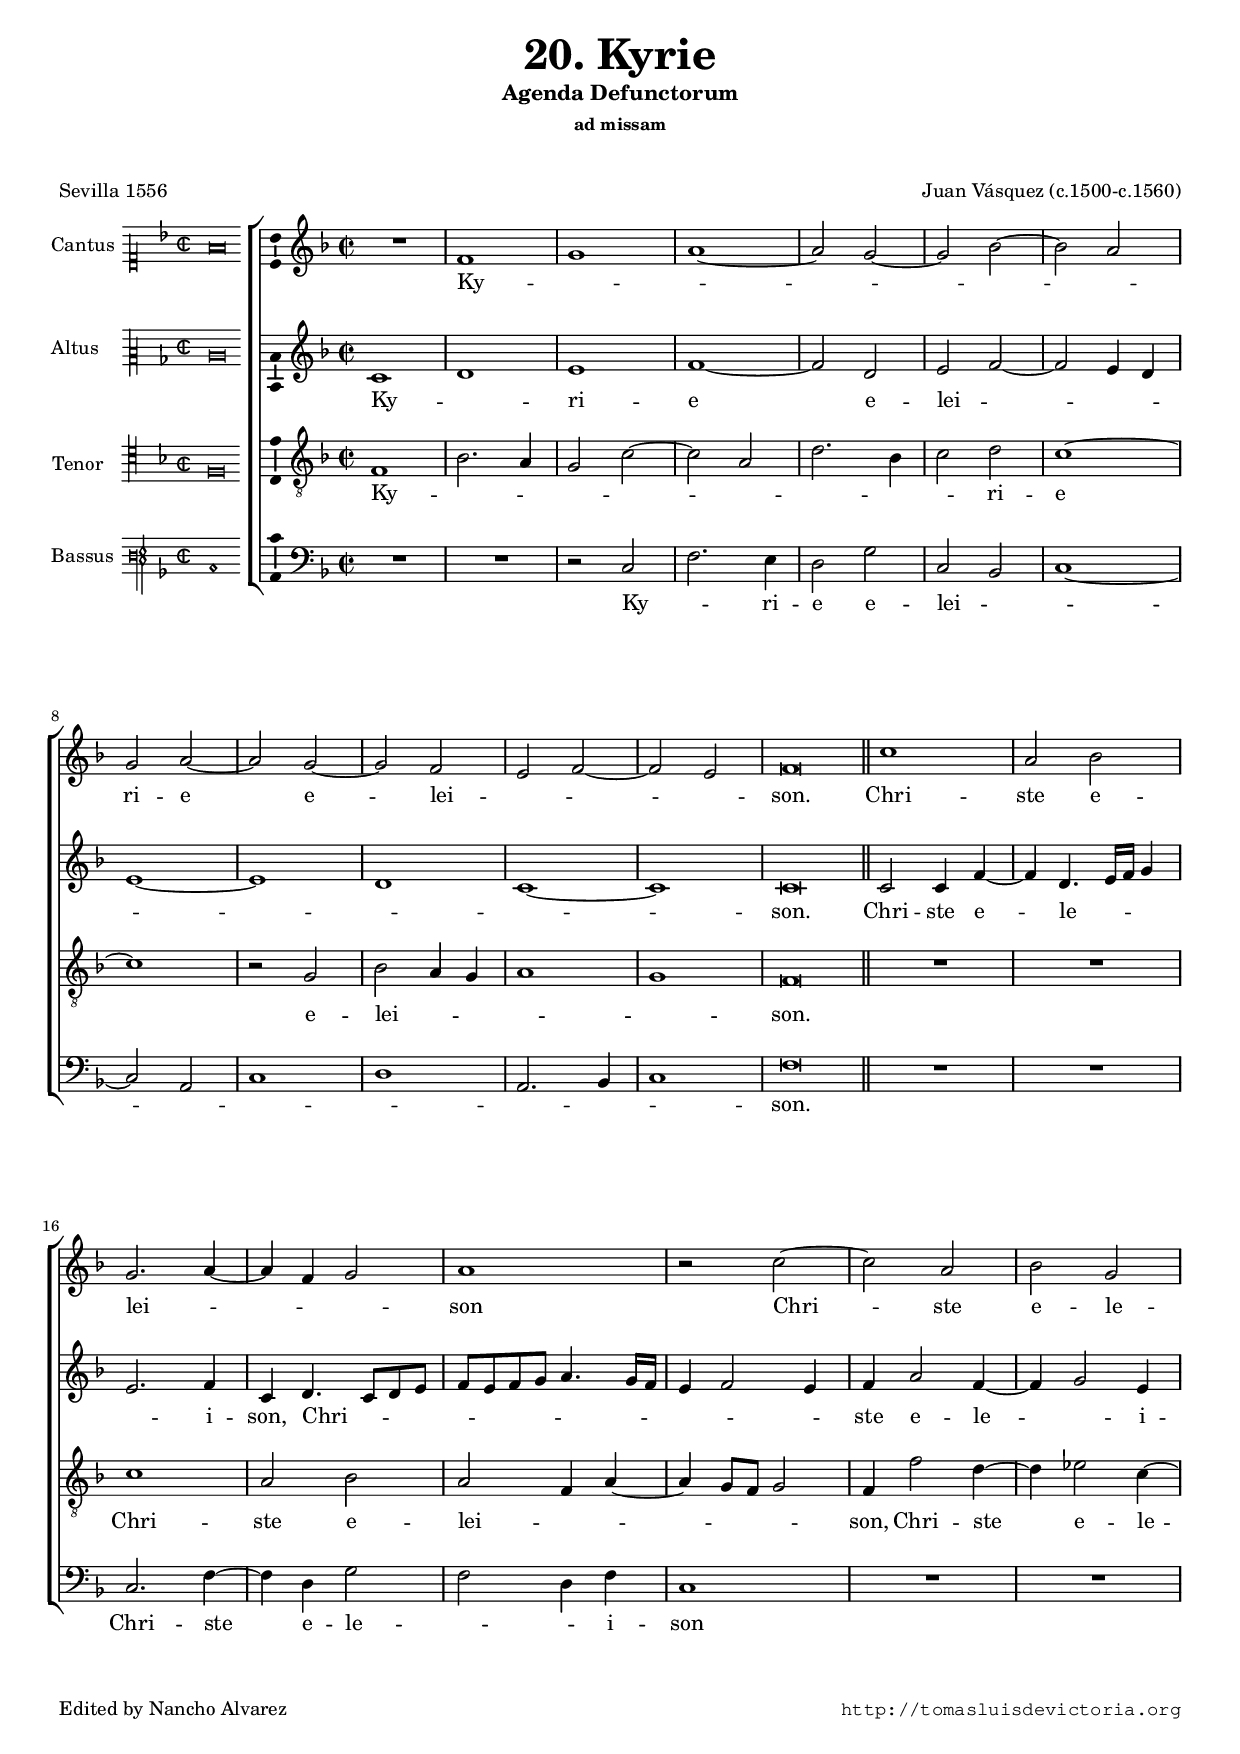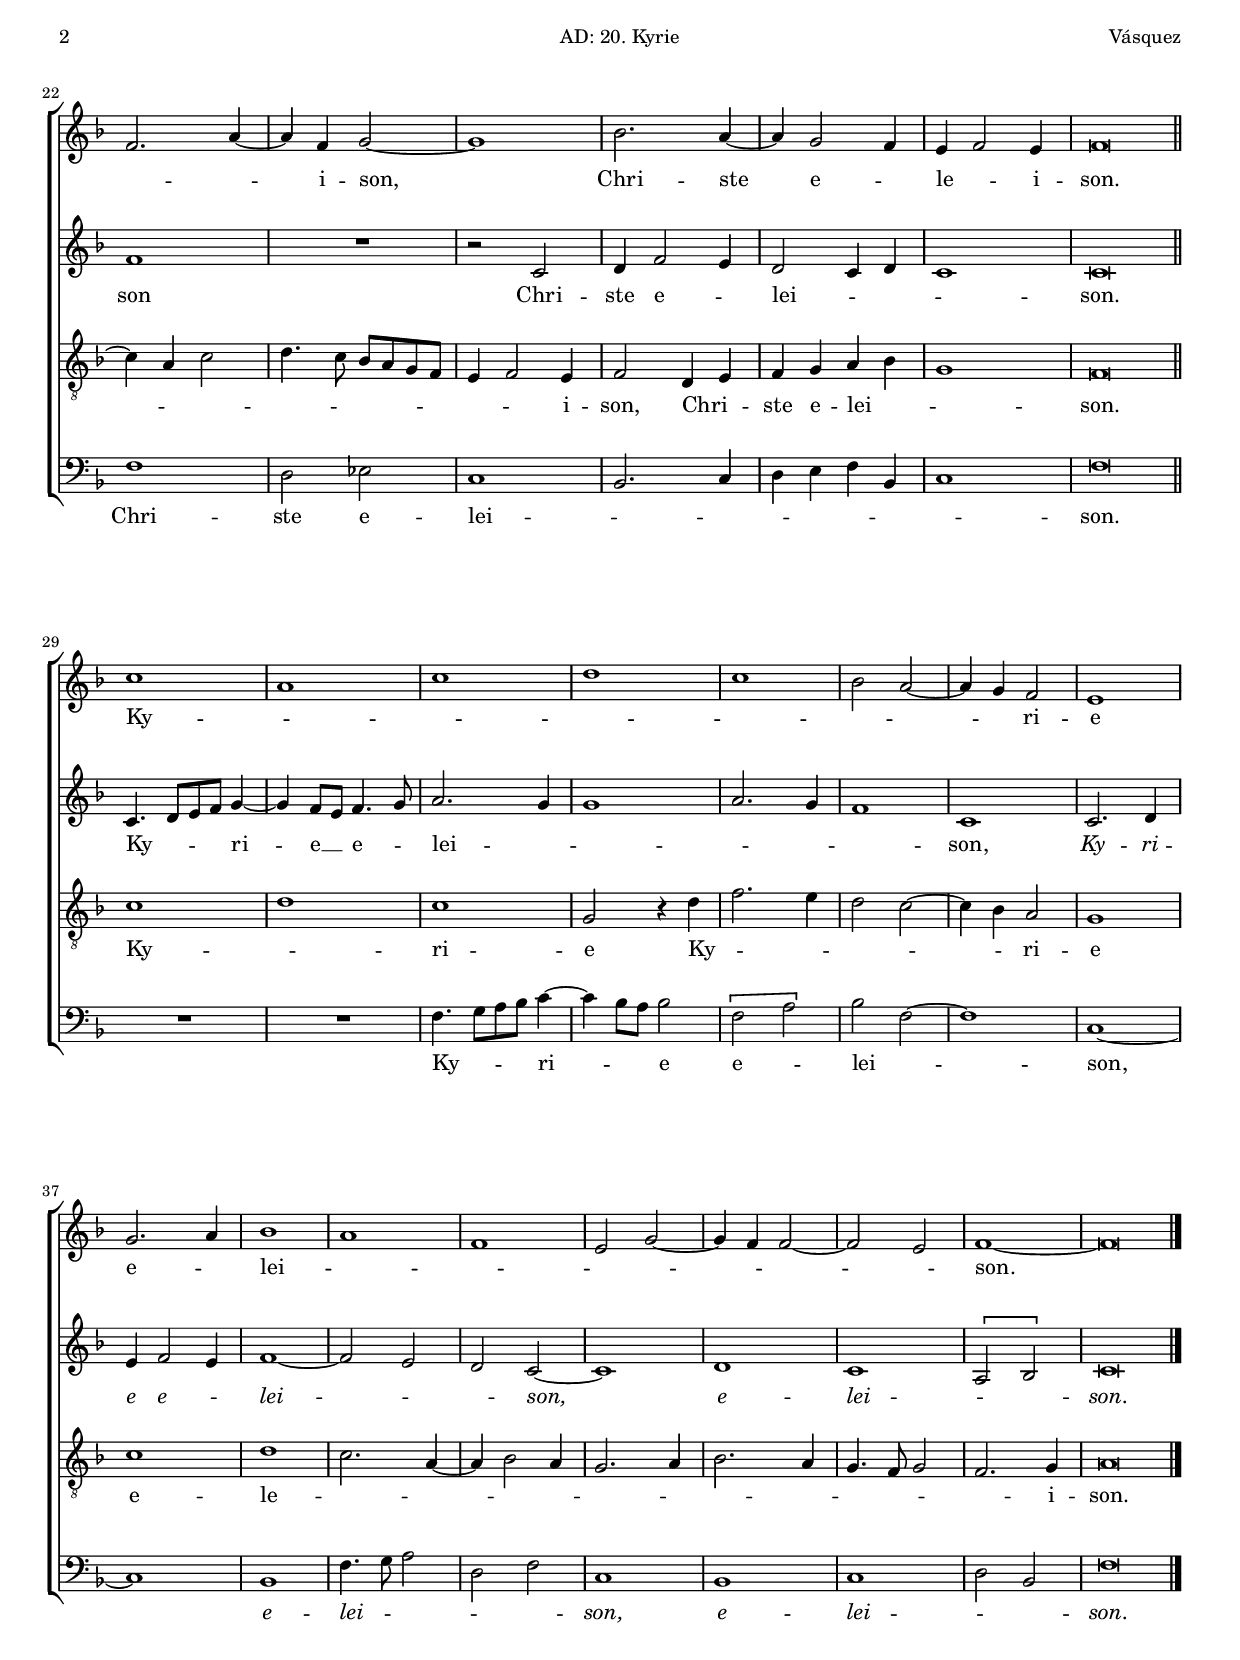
\version "2.18.0"

#(set-default-paper-size "a4")
#(set-global-staff-size 16.6)
#(ly:set-option 'point-and-click #f)
%mobile -s15.5 -i3.2

italicas=\override LyricText.font-shape = #'italic
rectas=\override LyricText.font-shape = #'upright
ss=\once \set suggestAccidentals = ##t
incipitwidth = 20
mtempo={\tempo 4 = 100}
mtempob={\tempo 4 = 50}

htitle="AD: 20. Kyrie"
hcomposer="Vásquez"

\header {
	title=\markup{\fontsize #3 "20. Kyrie"}
	subtitle="Agenda Defunctorum"
	subsubtitle=\markup{\column{"ad missam" " " " " }}
	composer="Juan Vásquez (c.1500-c.1560)"
        pdfauthor=\composer
	%opus="(-)"
	poet=\markup{"Sevilla 1556"}
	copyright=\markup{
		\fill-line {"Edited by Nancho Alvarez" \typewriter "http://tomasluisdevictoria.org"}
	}
%	tagline=""
}

global={\key f \major \time 2/2
        \skip 1*13 \bar "||"
        %tablet \break
        \skip 1*15 \bar "||" \break
	\skip 1*17 \bar "|."
}


cantus=\relative c'{
	R1
	f
	g
	a ~
	a2 g ~
	g bes ~
	bes a
	g a ~
	a g ~
	g f
	e f ~
	f e
	f\breve*1/2
	c'1
	a2 bes
	g2. a4 ~
	a4 f g2
	a1
	r2 c ~
	c a
	bes g
	f2. a4 ~
	a f g2 ~
	g1
	bes2. a4 ~
	a4 g2 f4
	e4 f2 e4
	f\breve*1/2
	c'1
	a
	c
	d
	c
	bes2 a ~
	a4 g f2
	e1
	g2. a4
	bes1
	a
	f
	e2 g ~
	g4 f f2 ~
	f e
	f1 ~
	f\breve*1/2
}

altus=\relative c'{
	c1
	d
	e
	f ~
	f2 d
	e f ~
	f e4 d
	e1 ~
	e
	d
	c ~
	c
	c\breve*1/2
	c2 c4 f ~
	f4 d4. e16 f g4
	e2. f4
	c4 d4. c8 d e
	f e f g a4. g16 f
	e4 f2 e4
	f4 a2 f4 ~
	f4 g2 e4 
	f1
	R1
	r2 c
	d4 f2 e4
	d2 c4 d
	c1
	c\breve*1/2
	c4. d8[ e f] g4 ~
	g4 f8 e f4. g8
	a2. g4
	g1
	a2. g4
	f1
	c
	c2. d4
	e4 f2 e4
	f1 ~
	f2 e
	d c ~
	c1
	d
	c
	\[a2 bes\]
	c\breve*1/2
}

tenor=\relative c{
	f1
	bes2. a4
	g2 c ~
	c2 a
	d2. bes4
	c2 d
	c1 ~
	c
	r2 g
	bes a4 g
	a1
	g
	f\breve*1/2
	R1*2
	c'1
	a2 bes
	a2 f4 a ~
	a4 g8 f g2
	f4 f'2 d4 ~
	d4 ees2 c4 ~
	c4 a c2
	d4. c8 bes a g f
	e4 f2 e4
	f2 d4 e
	f g a bes
	g1
	f\breve*1/2
	c'1
	d
	c
	g2 r4 d'
	f2. e4
	d2 c ~
	c4 bes a2
	g1
	c1
	d
	c2. a4 ~
	a4 bes2 a4
	g2. a4
	bes2. a4
	g4. f8 g2
	f2. g4
	a\breve*1/2
}

bassus=\relative c{
	R1*2
	r2 c
	f2. e4
	d2 g
	c, bes
	c1 ~
	c2 a
	c1
	d
	a2. bes4
	c1
	f\breve*1/2
	R1*2
	c2. f4 ~
	f4 d g2
	f2 d4 f
	c1
	R1*2
	f1
	d2 ees
	c1
	bes2. c4
	d e f bes,c1
	f\breve*1/2
	R1*2
	f4. g8[ a bes] c4 ~
	c4 bes8 a bes2
	\[f2 a\]
	bes2 f ~
	f1
	c ~
	c
	bes
	f'4. g8 a2
	d,2 f
	c1
	bes
	c
	d2 bes
	f'\breve*1/2
}

textocantus=\lyricmode{
Ky -- _ _ _ _ _ ri -- e e -- lei -- _ _ _ son.
Chri -- ste e -- lei -- _ _ _ son
Chri -- ste e -- le -- _ _ i -- son,
Chri -- ste e -- _ le -- _ i -- son.
Ky -- _ _ _ _ _ _ _ ri -- e
e -- _ lei -- _ _ _ _ _ _ _ son.
}

textoaltus=\lyricmode{
Ky -- _ ri -- e e -- lei -- _ _ _ _ _ _ son.
Chri -- ste e -- le -- _ _ _ _ i -- son,
Chri -- _ _ _ _ _ _ _ _ _ _ _ _ _ ste
e -- le -- _ i -- son
Chri -- ste e -- _ lei -- _ _ _ son.
Ky -- _ _ _ ri -- e __ _ e -- _ lei -- _ _ _ _ _ son,
\italicas
Ky -- ri -- e e -- _ lei -- _ _ son,
e -- lei -- _ _ son.
}

textotenor=\lyricmode{
Ky -- _ _ _ _ _ _ _ _ ri -- e
e -- lei -- _ _ _ _ son.
Chri -- ste e -- lei -- _ _ _ _ _ son,
Chri -- ste e -- le -- _ _ _ _ _ _ _ _ _ _ i -- son,
Chri -- _ ste e -- lei -- _ _ son.
Ky -- _ ri -- e
Ky -- _ _ _ _ _ ri -- e
e -- le -- _ _ _ _ _ _ _ _ _ _ _ _ i -- son.
}

textobassus=\lyricmode{
Ky -- _ ri -- e e -- lei -- _ _ _ _ _ _ _ _ son.
Chri -- ste e -- le -- _ _ i -- son
Chri -- ste e -- lei -- _ _ _ _ _ _ _ son.
Ky -- _ _ _ ri -- _ _ e e -- _ lei -- _ son,
\italicas
e -- lei -- _ _ _ _ son,
e -- lei -- _ _ son.
}


incipitcantus=\markup{
	\score{
		{ 
		\set Staff.instrumentName="Cantus "
		\override NoteHead.style = #'neomensural
		\override Staff.TimeSignature.style = #'neomensural
		\cadenzaOn 
		\clef "petrucci-c1"
		\key f \major
		\time 2/2
                f'\breve
		} 

	\layout { line-width=\incipitwidth indent = 0 }
	}
}

incipitaltus=\markup{
	\score{
		{ 
		\set Staff.instrumentName="Altus    "
		\override NoteHead.style = #'neomensural 
		\override Staff.TimeSignature.style = #'neomensural
		\cadenzaOn 
		\clef "petrucci-c2"
		\key f \major
		\time 2/2
                c'\breve
		} 
	\layout { line-width=\incipitwidth indent = 0 }
	}
}


incipittenor=\markup{
	\score{
		{ 
		\set Staff.instrumentName="Tenor   "
		\override NoteHead.style = #'neomensural 
		\override Staff.TimeSignature.style = #'neomensural
		\cadenzaOn 
		\clef "petrucci-c4"
		\key f \major
		\time 2/2
                f\breve
		} 
	\layout { line-width=\incipitwidth indent=0 }
	}
}

incipitbassus=\markup{
	\score{
		{ 
		\set Staff.instrumentName="Bassus "
		\override NoteHead.style = #'neomensural
		\override Staff.TimeSignature.style = #'neomensural
		\cadenzaOn 
		\clef "petrucci-f3"
		\key f \major
		\time 2/2
                c1*2
		} 
	\layout { line-width=\incipitwidth indent = 0 }
	}
}

%\layout {
%       \context {\Voice
%               \remove Ligature_bracket_engraver
%               \consists Mensural_ligature_engraver
%       }
%       line-width=\incipitwidth
%       indent = 0
%}

\score {\transpose c' c'{
\new ChoirStaff<<

	\new Staff <<\global
	\new Voice="v1" {
		\set Staff.instrumentName=\incipitcantus
		\clef "treble"
		\cantus }
	\new Lyrics \lyricsto "v1" {\textocantus }
	>>

	\new Staff <<\global
	\new Voice="v2" {
		\set Staff.instrumentName=\incipitaltus
		\clef "treble"
		\altus }
	\new Lyrics \lyricsto "v2" {\textoaltus }
	>>
	
	\new Staff <<\global
	\new Voice="v3" {
		\set Staff.instrumentName=\incipittenor
		\clef "G_8"
		\tenor }
	\new Lyrics \lyricsto "v3" {\textotenor }
	>>

	\new Staff <<\global
	\new Voice="v4" {
		\set Staff.instrumentName=\incipitbassus
		\clef "bass"
		\bassus }
	\new Lyrics \lyricsto "v4" {\textobassus }
	>>
	
>>

	} % transpose

\layout{ 
	\context {\Lyrics 
		\override VerticalAxisGroup.staff-affinity = #UP
		\override VerticalAxisGroup.nonstaff-relatedstaff-spacing =
			#'((basic-distance . 0) (minimum-distance . 0) (padding . 1))
		\override LyricText.font-size = #1.2
		\override LyricHyphen.minimum-distance = #0.5
	}
	\context {\Score 
		tempoHideNote = ##t
		\override BarNumber.padding = #2 
	}
	\context {\Voice 
		%melismaBusyProperties = #'()
		%autoBeaming = ##f
	}
	\context {\Staff 
                %\RemoveEmptyStaves
                %\override VerticalAxisGroup.remove-first = ##t
		\override VerticalAxisGroup.staff-staff-spacing =
			#'((basic-distance . 11) (minimum-distance . 0) (padding . 1))
		\consists Ambitus_engraver 
		\override LigatureBracket.padding = #1
	}
}

%\midi { \mtempo }

}


\paper{
	%first-page-number = #53
	evenHeaderMarkup=\markup  \fill-line { \fromproperty #'page:page-number-string \htitle \hcomposer }
	oddHeaderMarkup= \markup  \fill-line { \on-the-fly #not-first-page \hcomposer \on-the-fly #not-first-page \htitle \on-the-fly #not-first-page \fromproperty #'page:page-number-string }
	%system-count=20
	%page-count = 8
	ragged-last-bottom = ##f
	indent=3.4\cm
	system-system-spacing =
	#'((basic-distance . 20) (minimum-distance . 0) (padding . 5))
	top-system-spacing = % header
	#'((basic-distance . 10) (minimum-distance . 0) (padding . 0))
	last-bottom-spacing = % footer
	#'((basic-distance . 14) (minimum-distance . 0) (padding . 0))
	markup-system-spacing.padding = #1.5
}
